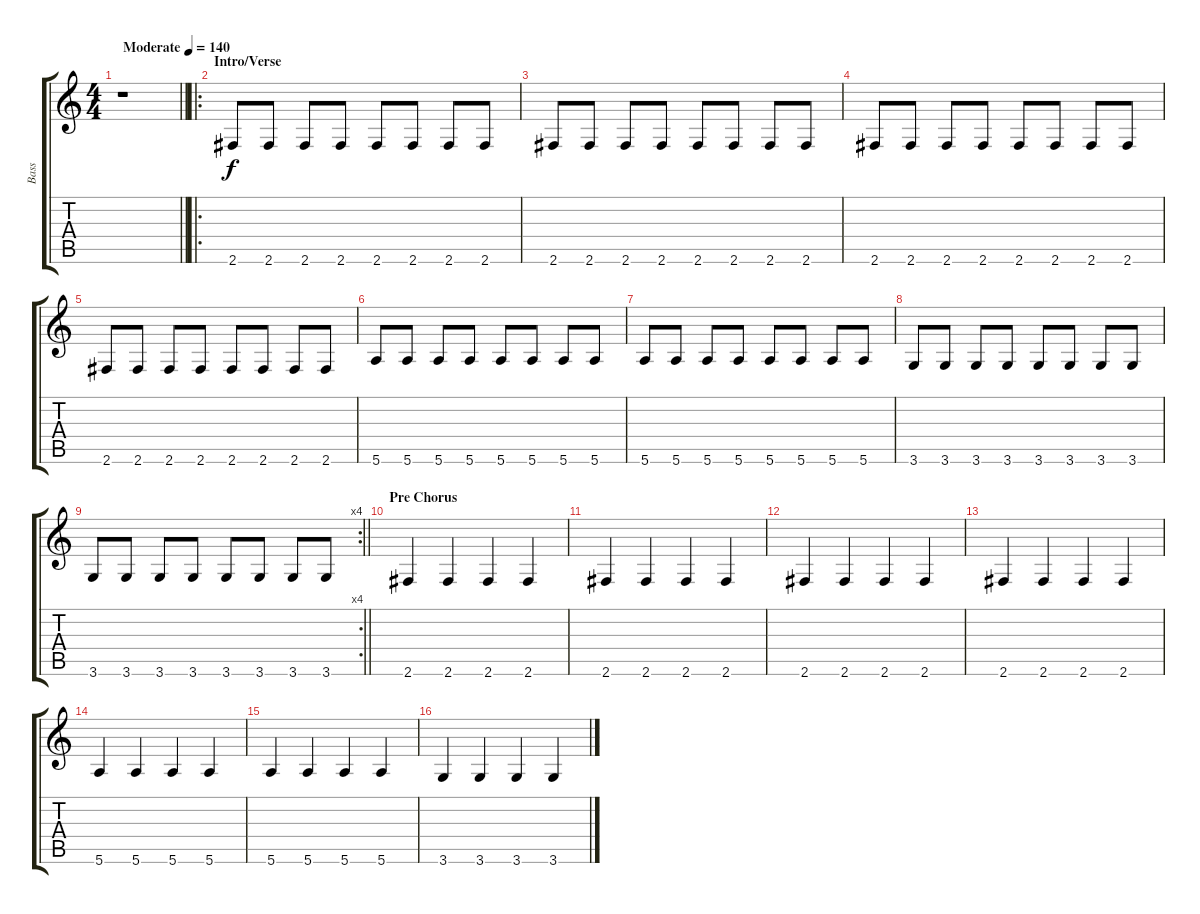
\track ("Bass" "Bass") {instrument electricbassfinger}
\staff {score tabs}
\tuning (E4 B3 G3 D3 A2 E2) {hide}
\ts (4 4)
\tempo (140 "Moderate")
\clef g2
\barLineRight lightlight
\ks c
r.1{dy f instrument electricbassfinger} |
\ro
\section ("" "Intro/Verse")
2.6.8 2.6.8 2.6.8 2.6.8 2.6.8 2.6.8 2.6.8 2.6.8 |
2.6.8 2.6.8 2.6.8 2.6.8 2.6.8 2.6.8 2.6.8 2.6.8 |
2.6.8 2.6.8 2.6.8 2.6.8 2.6.8 2.6.8 2.6.8 2.6.8 |
2.6.8 2.6.8 2.6.8 2.6.8 2.6.8 2.6.8 2.6.8 2.6.8 |
5.6.8 5.6.8 5.6.8 5.6.8 5.6.8 5.6.8 5.6.8 5.6.8 |
5.6.8 5.6.8 5.6.8 5.6.8 5.6.8 5.6.8 5.6.8 5.6.8 |
3.6.8 3.6.8 3.6.8 3.6.8 3.6.8 3.6.8 3.6.8 3.6.8 |
\rc 4
\barLineRight lightlight
3.6.8 3.6.8 3.6.8 3.6.8 3.6.8 3.6.8 3.6.8 3.6.8 |
\section ("" "Pre Chorus")
2.6.4 2.6.4 2.6.4 2.6.4 |
2.6.4 2.6.4 2.6.4 2.6.4 |
2.6.4 2.6.4 2.6.4 2.6.4 |
2.6.4 2.6.4 2.6.4 2.6.4 |
5.6.4 5.6.4 5.6.4 5.6.4 |
5.6.4 5.6.4 5.6.4 5.6.4 |
3.6.4 3.6.4 3.6.4 3.6.4
